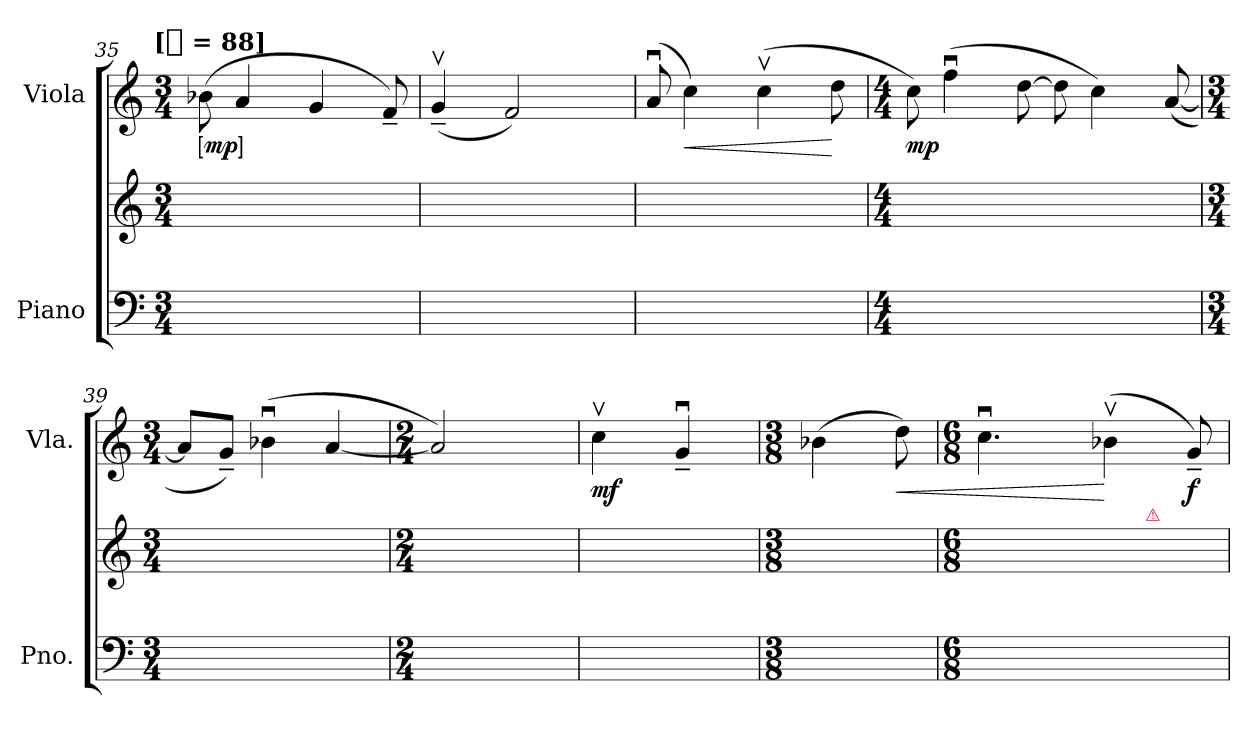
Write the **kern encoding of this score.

**kern	**kern	**kern	**dynam
*part2	*part2	*part1	*part1
*staff3	*staff2	*staff1	*staff1
*I"Piano	*	*I"Viola	*
*I'Pno.	*	*I'Vla.	*
*clefF4	*clefG2	*clefG2	*
*k[]	*k[]	*k[]	*
*C:	*C:	*C:	*
!!LO:TX:omd:t=[[quarter] = 88]
*M3/4	*M3/4	*M3/4	*
*MM88	*MM88	*MM88	*
=35	=35	=35	=35
!	!	!	!LO:DY:ed=brack
8ryy	4ryy	(8b-X	mp
8ryy	.	4a	.
8ryy	4ryy	.	.
8ryy	.	4g	.
8ryy	8ryy	.	.
8ryy	8ryy	8f~)	.
=36	=36	=36	=36
8ryy	8ryy	(4g~v	.
8ryy	4ryy	.	.
8ryy	.	2f)	.
4.ryy	4ryy	.	.
.	8ryy	.	.
=37	=37	=37	=37
8ryy	8ryy	(8au	.
!	!	!	!LO:HP:b
8ryy	4ryy	4cc)	<
8ryy	.	.	.
8ryy	4ryy	(4ccv	.
8ryy	.	.	.
8ryy	8ryy	8dd	[
=38	=38	=38	=38
*M4/4	*M4/4	*M4/4	*
8ryy	4ryy	8cc)	mp
8ryy	.	(4ffu	.
8ryy	4ryy	.	.
8ryy	.	[8dd	.
8ryy	8ryy	8dd]	.
8ryy	4ryy	4cc)	.
8ryy	.	.	.
8ryy	8ryy	([8a	.
=39	=39	=39	=39
*M3/4	*M3/4	*M3/4	*
8ryy	8ryy	8aL]	.
8ryy	8ryy	8g~J)	.
2ryy	4ryy	(4b-Xu	.
.	4ryy	[4a	.
=40	=40	=40	=40
*M2/4	*M2/4	*M2/4	*
2ryy	8ryy	2a])	.
.	4ryy	.	.
.	8ryy	.	.
=41	=41	=41	=41
8ryy	8ryy	4ccv	mf
8ryy	8ryy	.	.
8ryy	4ryy	4g~u	.
8ryy	.	.	.
=42	=42	=42	=42
*M3/8	*M3/8	*M3/8	*
8ryy	4ryy	(4b-X	.
8ryy	.	.	.
!	!	!	!LO:HP:b
8ryy	8ryy	8dd)	<
=43	=43	=43	=43
*M6/8	*M6/8	*M6/8	*
8ryy	4ryy	4.ccu	.
8ryy	.	.	.
8ryy	8ryy	.	.
8ryy	8ryy	(4b-Xv	[
!	!LO:TX:a:color=crimson:t=⚠	!	!
8ryy	8ryy	.	.
8ryy	8ryy	8g~)	f
=	=	=	=
*-	*-	*-	*-
